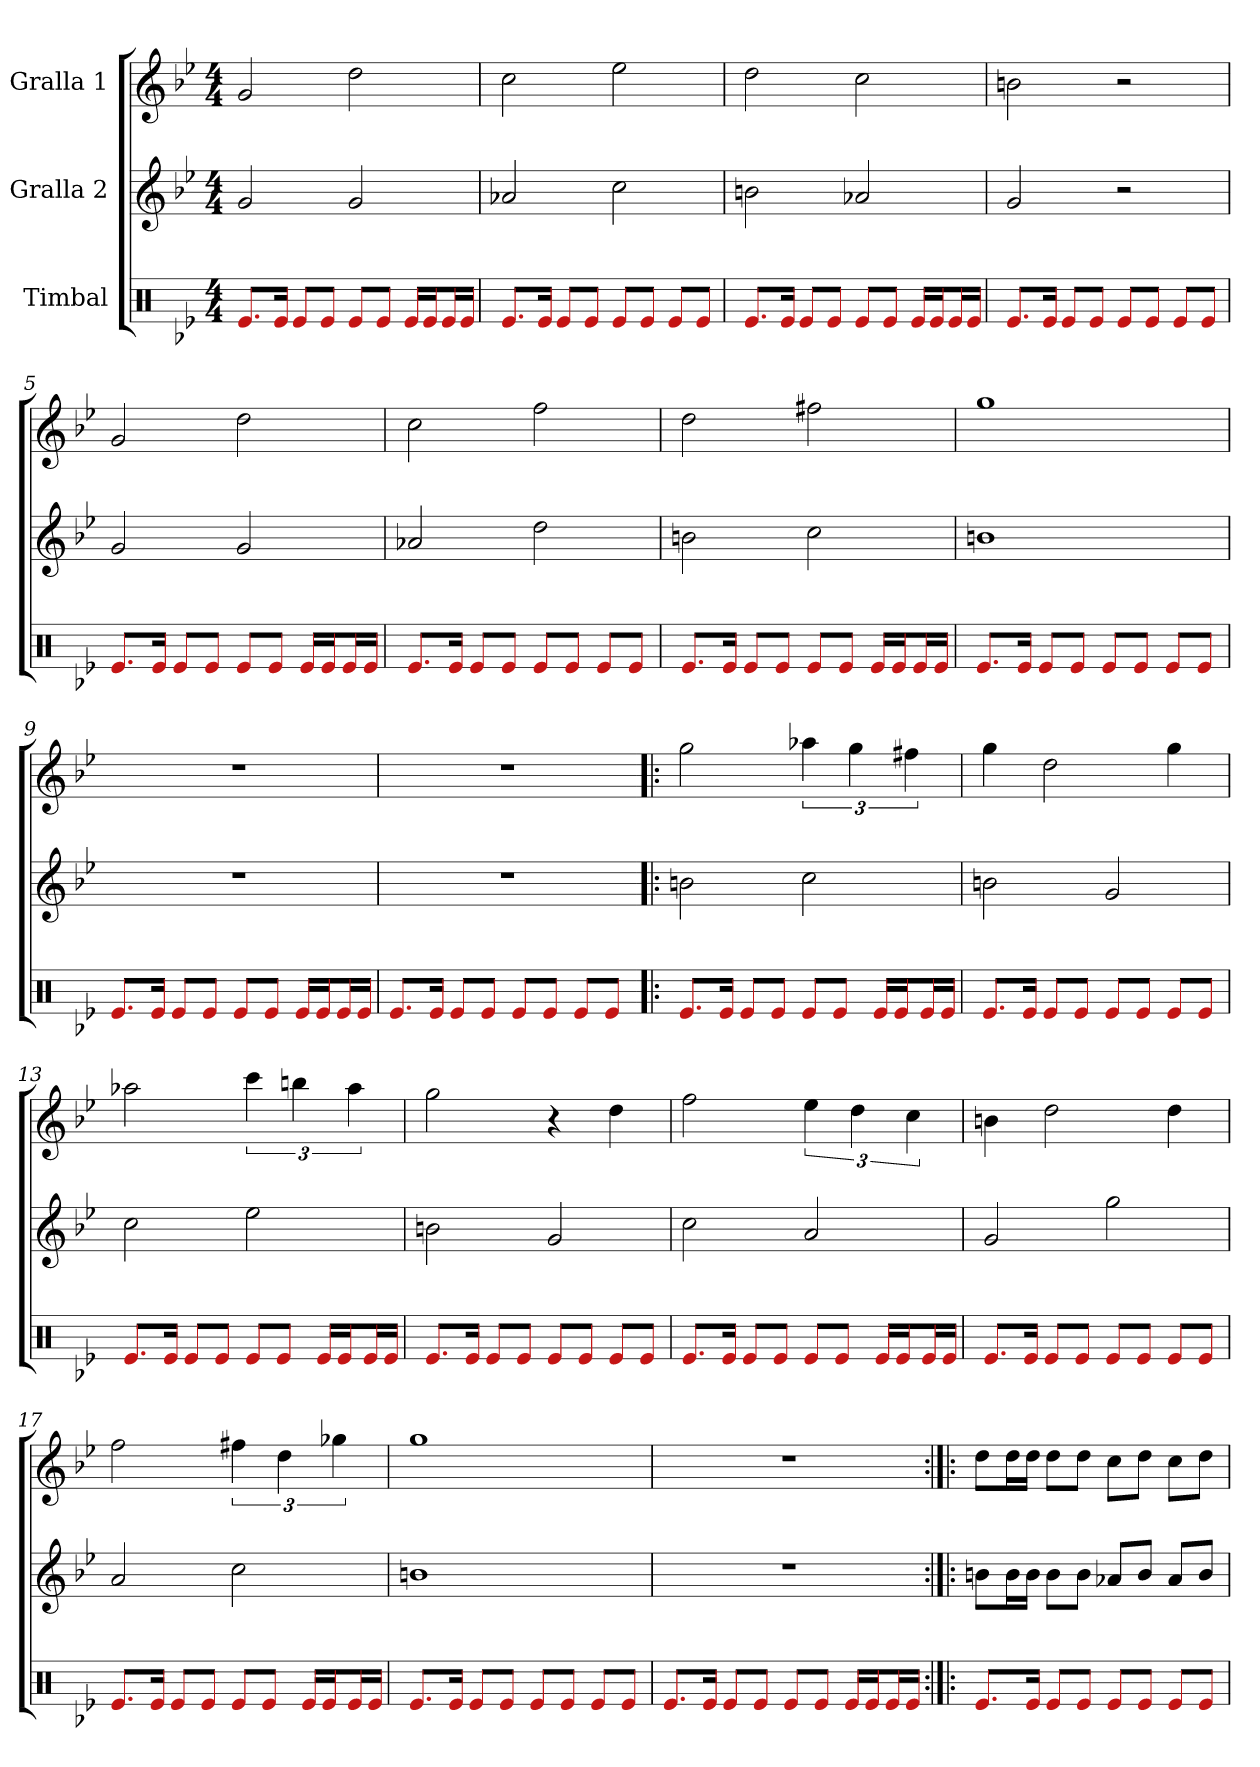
**kern	**kern	**kern
*part3	*part2	*part1
*staff3	*staff2	*staff1
*I"Timbal	*I"Gralla 2	*I"Gralla 1
*clefX	*clefG2	*clefG2
*k[b-e-]	*k[b-e-]	*k[b-e-]
*M4/4	*M4/4	*M4/4
=1	=1	=1
8.en/L	2g	2g
16e/Jk	.	.
8e/L	.	.
8e/J	.	.
8e/L	2g	2dd
8e/J	.	.
16e/LL	.	.
16e/J	.	.
16e/L	.	.
16e/JJ	.	.
=2	=2	=2
8.en/L	2a-	2cc
16e/Jk	.	.
8e/L	.	.
8e/J	.	.
8e/L	2cc	2ee-
8e/J	.	.
8e/L	.	.
8e/J	.	.
=3	=3	=3
8.en/L	2b	2dd
16e/Jk	.	.
8e/L	.	.
8e/J	.	.
8e/L	2a-	2cc
8e/J	.	.
16e/LL	.	.
16e/J	.	.
16e/L	.	.
16e/JJ	.	.
=4	=4	=4
8.en/L	2g	2b
16e/Jk	.	.
8e/L	.	.
8e/J	.	.
8e/L	2r	2r
8e/J	.	.
8e/L	.	.
8e/J	.	.
=5	=5	=5
8.en/L	2g	2g
16e/Jk	.	.
8e/L	.	.
8e/J	.	.
8e/L	2g	2dd
8e/J	.	.
16e/LL	.	.
16e/J	.	.
16e/L	.	.
16e/JJ	.	.
=6	=6	=6
8.en/L	2a-	2cc
16e/Jk	.	.
8e/L	.	.
8e/J	.	.
8e/L	2dd	2ff
8e/J	.	.
8e/L	.	.
8e/J	.	.
=7	=7	=7
8.en/L	2b	2dd
16e/Jk	.	.
8e/L	.	.
8e/J	.	.
8e/L	2cc	2ff#
8e/J	.	.
16e/LL	.	.
16e/J	.	.
16e/L	.	.
16e/JJ	.	.
=8	=8	=8
8.en/L	1b	1gg
16e/Jk	.	.
8e/L	.	.
8e/J	.	.
8e/L	.	.
8e/J	.	.
8e/L	.	.
8e/J	.	.
=9	=9	=9
8.en/L	1r	1r
16e/Jk	.	.
8e/L	.	.
8e/J	.	.
8e/L	.	.
8e/J	.	.
16e/LL	.	.
16e/J	.	.
16e/L	.	.
16e/JJ	.	.
=10	=10	=10
8.en/L	1r	1r
16e/Jk	.	.
8e/L	.	.
8e/J	.	.
8e/L	.	.
8e/J	.	.
8e/L	.	.
8e/J	.	.
=11!|:	=11!|:	=11!|:
8.en/L	2b	2gg
16e/Jk	.	.
8e/L	.	.
8e/J	.	.
8e/L	2cc	6aa-
8e/J	.	.
.	.	6gg
16e/LL	.	.
16e/J	.	.
.	.	6ff#
16e/L	.	.
16e/JJ	.	.
=12	=12	=12
8.en/L	2b	4gg
16e/Jk	.	.
8e/L	.	2dd
8e/J	.	.
8e/L	2g	.
8e/J	.	.
8e/L	.	4gg
8e/J	.	.
=13	=13	=13
8.en/L	2cc	2aa-
16e/Jk	.	.
8e/L	.	.
8e/J	.	.
8e/L	2ee-	6ccc
8e/J	.	.
.	.	6bb
16e/LL	.	.
16e/J	.	.
.	.	6aa-
16e/L	.	.
16e/JJ	.	.
=14	=14	=14
8.en/L	2b	2gg
16e/Jk	.	.
8e/L	.	.
8e/J	.	.
8e/L	2g	4r
8e/J	.	.
8e/L	.	4dd
8e/J	.	.
=15	=15	=15
8.en/L	2cc	2ff
16e/Jk	.	.
8e/L	.	.
8e/J	.	.
8e/L	2a	6ee-
8e/J	.	.
.	.	6dd
16e/LL	.	.
16e/J	.	.
.	.	6cc
16e/L	.	.
16e/JJ	.	.
=16	=16	=16
8.en/L	2g	4b
16e/Jk	.	.
8e/L	.	2dd
8e/J	.	.
8e/L	2gg	.
8e/J	.	.
8e/L	.	4dd
8e/J	.	.
=17	=17	=17
8.en/L	2a	2ff
16e/Jk	.	.
8e/L	.	.
8e/J	.	.
8e/L	2cc	6ff#
8e/J	.	.
.	.	6dd
16e/LL	.	.
16e/J	.	.
.	.	6gg-
16e/L	.	.
16e/JJ	.	.
=18	=18	=18
8.en/L	1b	1gg
16e/Jk	.	.
8e/L	.	.
8e/J	.	.
8e/L	.	.
8e/J	.	.
8e/L	.	.
8e/J	.	.
=19	=19	=19
8.en/L	1r	1r
16e/Jk	.	.
8e/L	.	.
8e/J	.	.
8e/L	.	.
8e/J	.	.
16e/LL	.	.
16e/J	.	.
16e/L	.	.
16e/JJ	.	.
=20:|!|:	=20:|!|:	=20:|!|:
8.en/L	8b\L	8dd\L
.	16b\L	16dd\L
16e/Jk	16b\JJ	16dd\JJ
8e/L	8b\L	8dd\L
8e/J	8b\J	8dd\J
8e/L	8a-/L	8cc\L
8e/J	8b/J	8dd\J
8e/L	8a-/L	8cc\L
8e/J	8b/J	8dd\J
=	=	=
*-	*-	*-
